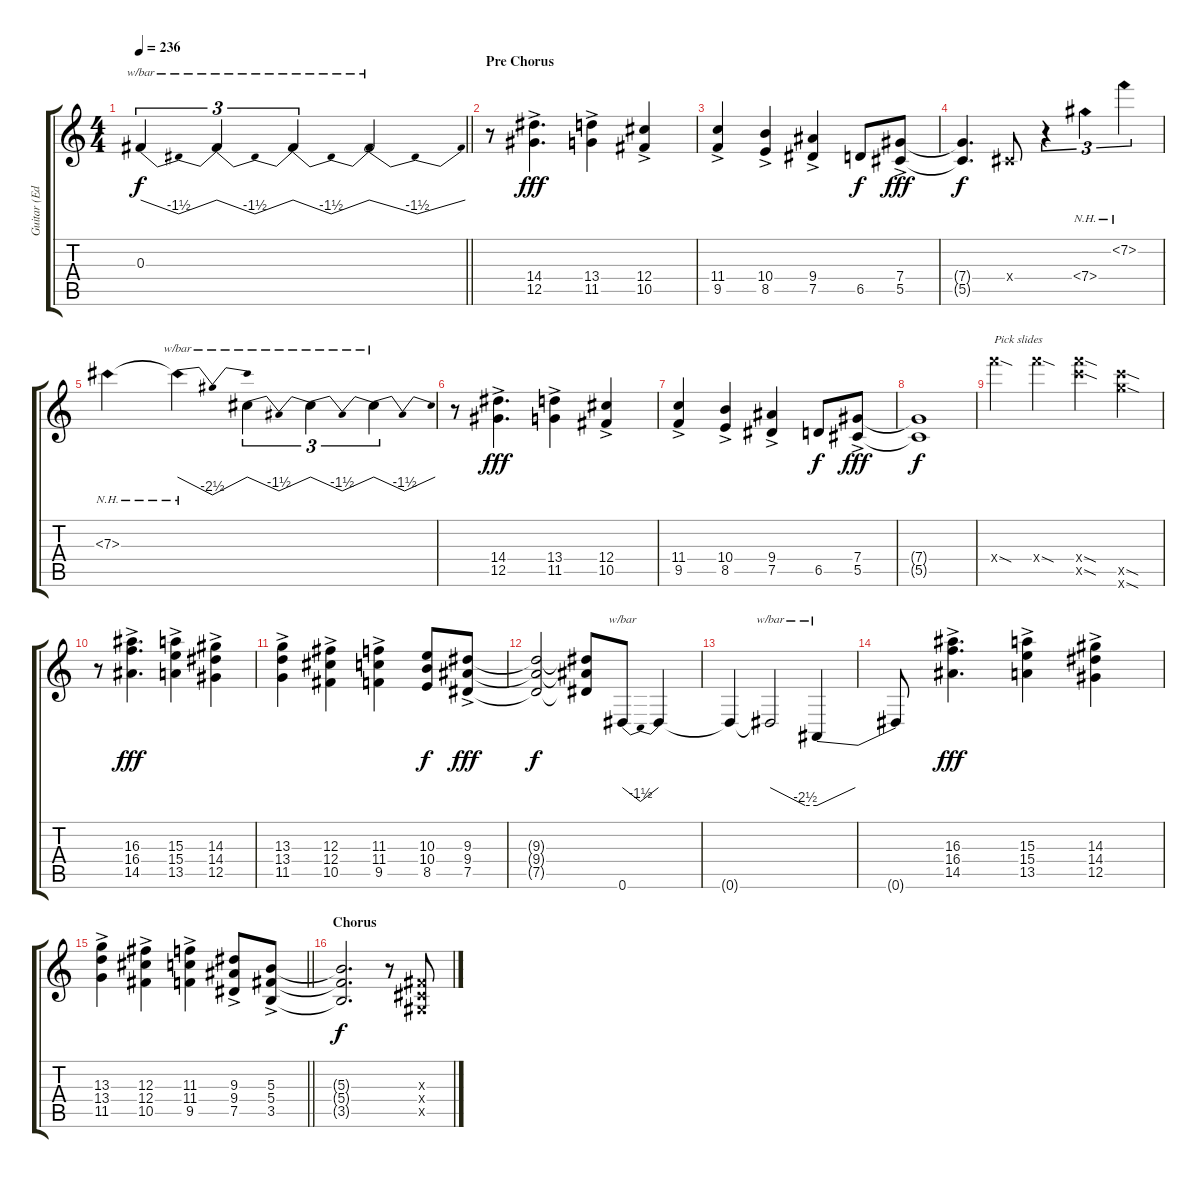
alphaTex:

\track ("Guitar (Eddie Van Halen)" "Guitar (Ed") {instrument distortionguitar}
\staff {score tabs}
\tuning (Eb4 Bb3 Gb3 Db3 Ab2 Eb2) {hide}
\ts (4 4)
\tempo 236
\clef g2
\barLineRight lightlight
\ks c
0.3{t}.4{tu (3 2) tbe (dip default 0 0 30 -6 60 0) dy f} 0.3{t}.4{tu (3 2) tbe (dip default 0 0 30 -6 60 0)} 0.3{t}.4{tu (3 2) tbe (dip default 0 0 30 -6 60 0)} 0.3{t}.2{tbe (dip default 0 0 30 -6 60 0)} |
\section ("" "Pre Chorus")
r.8 (14.4{ac} 12.5).4{d dy fff} (13.4{ac} 11.5).4 (12.4{ac} 10.5).4 |
(11.4{ac} 9.5).4 (10.4{ac} 8.5).4 (9.4{ac} 7.5).4 6.5.8{dy f} (7.4{ac} 5.5).8{dy fff} |
(7.4{t} 5.5{t}).4{d dy f} 0.4{x}.8 r.4{tu (3 2)} 7.4{nh}.4{tu (3 2)} 7.2{nh}.4{tu (3 2)} |
7.3{nh}.4 7.3{nh t}.4{tbe (dip default 0 0 30 -10 60 0)} 7.3{t}.4{tu (3 2) tbe (dip default 0 0 30 -6 60 0)} 7.3{t}.4{tu (3 2) tbe (dip default 0 0 30 -6 60 0)} 7.3{t}.4{tu (3 2) tbe (dip default 0 0 30 -6 60 0)} |
r.8 (14.4{ac} 12.5).4{d dy fff} (13.4{ac} 11.5).4 (12.4{ac} 10.5).4 |
(11.4{ac} 9.5).4 (10.4{ac} 8.5).4 (9.4{ac} 7.5).4 6.5.8{dy f} (7.4{ac} 5.5).8{dy fff} |
(7.4{t} 5.5{t}).1{dy f} |
28.4{sod x}.4{txt "Pick slides"} 28.4{sod x}.4 (28.4{sod x} 28.5{sod x}).4 (28.5{sod x} 28.6{sod x}).4 |
r.8 (16.3{ac} 16.4 14.5).4{d dy fff} (15.3{ac} 15.4 13.5).4 (14.3{ac} 14.4 12.5).4 |
(13.3{ac} 13.4 11.5).4 (12.3{ac} 12.4 10.5).4 (11.3{ac} 11.4 9.5).4 (10.3 10.4 8.5).8{dy f} (9.3{ac} 9.4 7.5).8{dy fff} |
(9.3{t} 9.4{t} 7.5{t}).2{dy f} (9.3{t} 9.4{t} 7.5{t}).8 0.6.8{tbe (dip default 0 0 30 -6 60 0)} 0.6{t}.4 |
0.6{t}.4 0.6{t}.2{tbe (custom default 0 0 45 -10 60 -10)} 0.6{t}.4{tbe (dive default 0 -10 60 0)} |
0.6{t}.8 (16.3 16.4 14.5{ac}).4{d dy fff} (15.3 15.4 13.5{ac}).4 (14.3{ac} 14.4 12.5).4 |
\barLineRight lightlight
(13.3{ac} 13.4 11.5).4 (12.3{ac} 12.4 10.5).4 (11.3{ac} 11.4 9.5).4 (9.3{ac} 9.4 7.5).8 (5.3{ac} 5.4 3.5).8 |
\section ("" "Chorus")
(5.3{t} 5.4{t} 3.5{t}).2{d dy f} r.8 (0.3{x} 0.4{x} 0.5{x}).8
